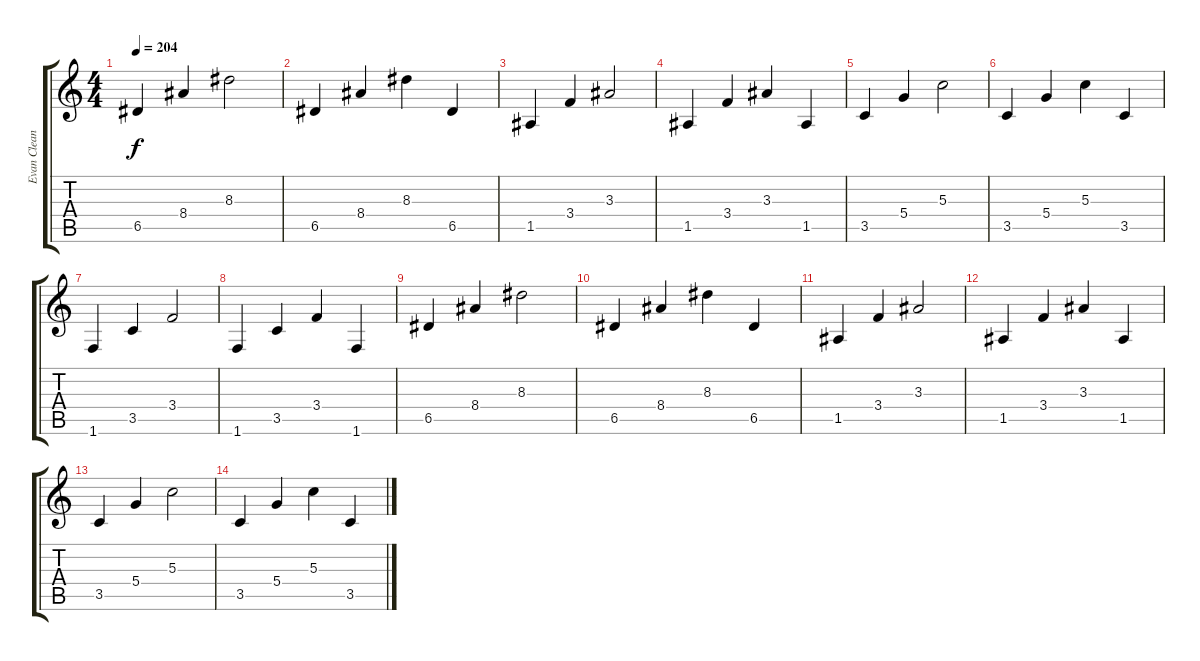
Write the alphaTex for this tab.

\track ("Evan Clean" "Evan Clean") {instrument acousticguitarsteel}
\staff {score tabs}
\tuning (E4 B3 G3 D3 A2 E2) {hide}
\ts (4 4)
\tempo 204
\clef g2
\ks c
6.5.4{dy f} 8.4.4 8.3.2 |
6.5.4 8.4.4 8.3.4 6.5.4 |
1.5.4 3.4.4 3.3.2 |
1.5.4 3.4.4 3.3.4 1.5.4 |
3.5.4 5.4.4 5.3.2 |
3.5.4 5.4.4 5.3.4 3.5.4 |
1.6.4 3.5.4 3.4.2 |
1.6.4 3.5.4 3.4.4 1.6.4 |
6.5.4 8.4.4 8.3.2 |
6.5.4 8.4.4 8.3.4 6.5.4 |
1.5.4 3.4.4 3.3.2 |
1.5.4 3.4.4 3.3.4 1.5.4 |
3.5.4 5.4.4 5.3.2 |
3.5.4 5.4.4 5.3.4 3.5.4
